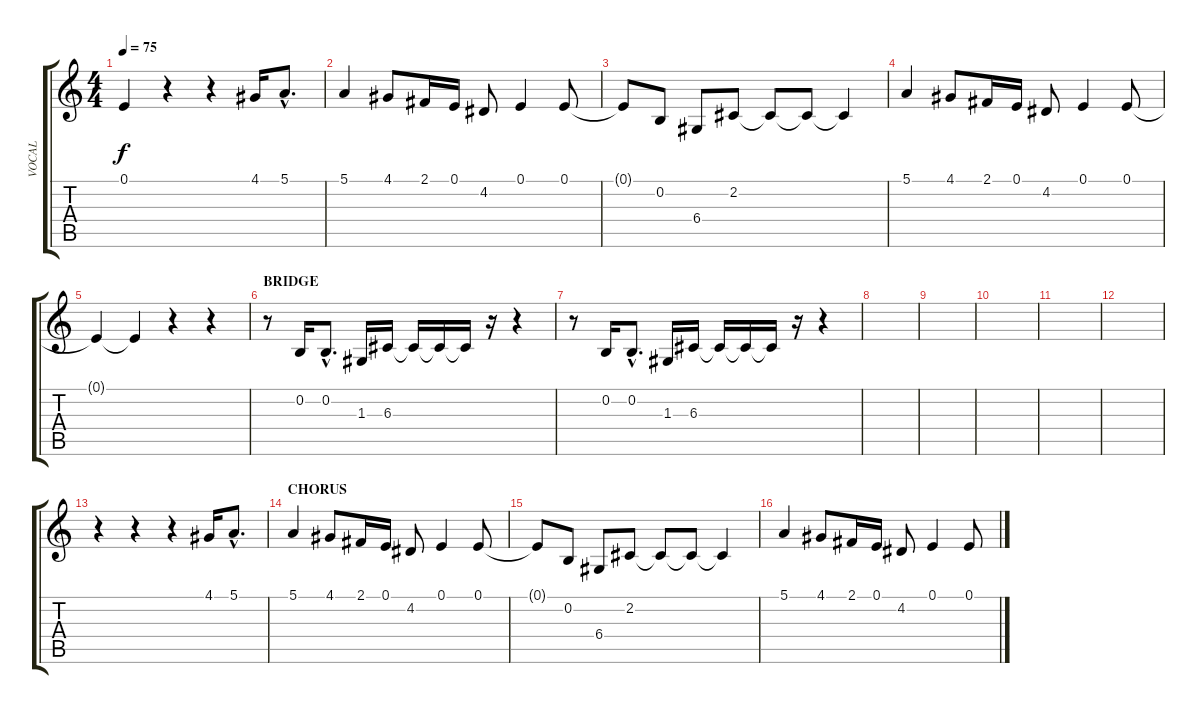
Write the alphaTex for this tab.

\track ("VOCAL" "VOCAL") {instrument lead6voice}
\staff {score tabs}
\tuning (E4 B3 G3 D3 A2 E2) {hide}
\ts (4 4)
\tempo 75
\clef g2
\ks c
0.1{t}.4{dy f} r.4 r.4 4.1.16 5.1{hac}.8{d} |
5.1.4 4.1.8 2.1.16 0.1.16 4.2.8 0.1.4 0.1.8 |
0.1{t}.8 0.2.8 6.4.8 2.2.8 2.2{t}.8 2.2{t}.8 2.2{t}.4 |
5.1.4 4.1.8 2.1.16 0.1.16 4.2.8 0.1.4 0.1.8 |
0.1{t}.4 0.1{t}.4 r.4 r.4 |
\section ("" "BRIDGE")
r.8 0.2.16 0.2{hac}.8{d} 1.3.16 6.3.16 6.3{t}.16 6.3{t}.16 6.3{t}.16 r.16 r.4 |
r.8 0.2.16 0.2{hac}.8{d} 1.3.16 6.3.16 6.3{t}.16 6.3{t}.16 6.3{t}.16 r.16 r.4 |
|
|
|
|
|
r.4 r.4 r.4 4.1.16 5.1{hac}.8{d} |
\section ("" "CHORUS")
5.1.4 4.1.8 2.1.16 0.1.16 4.2.8 0.1.4 0.1.8 |
0.1{t}.8 0.2.8 6.4.8 2.2.8 2.2{t}.8 2.2{t}.8 2.2{t}.4 |
5.1.4 4.1.8 2.1.16 0.1.16 4.2.8 0.1.4 0.1.8
